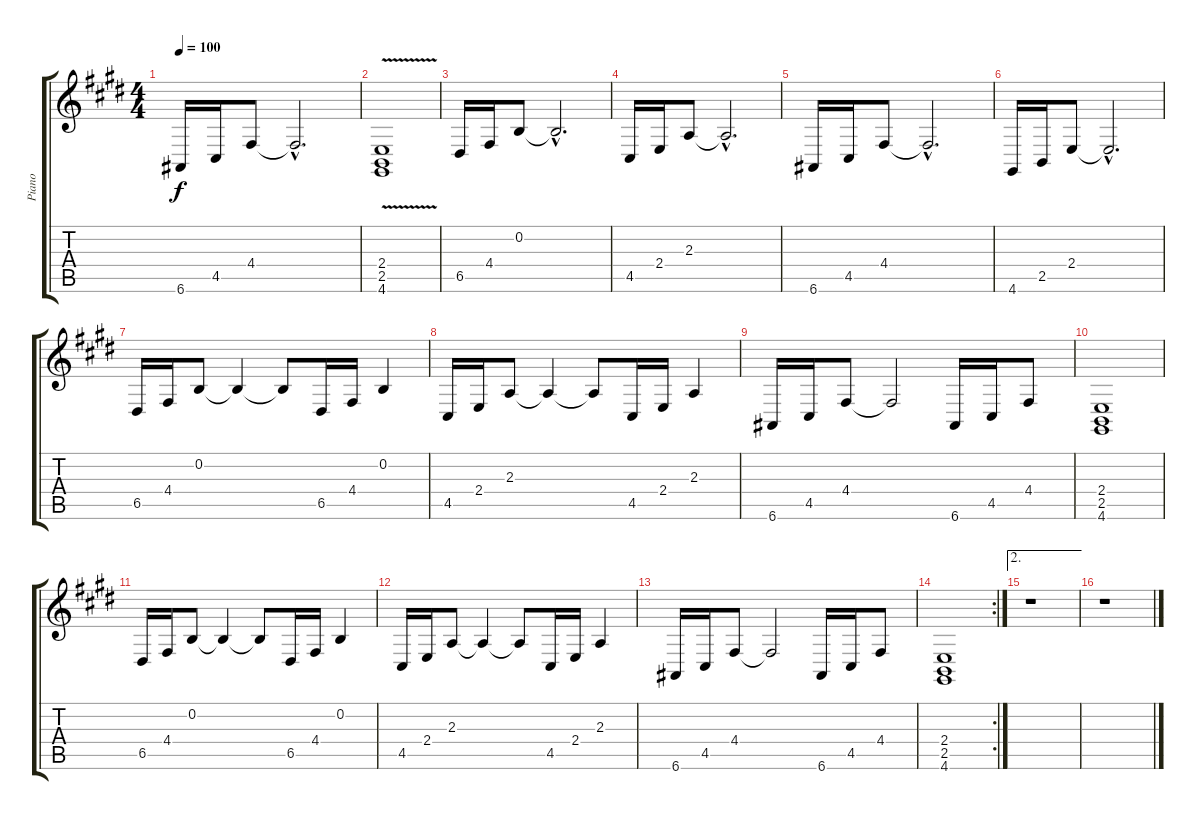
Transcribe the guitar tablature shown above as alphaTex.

\track ("Piano" "Piano") {instrument acousticgrandpiano}
\staff {score tabs}
\tuning (E4 B3 G3 D3 A2 E2) {hide}
\ts (4 4)
\tempo 100
\clef g2
\ks e
6.6.16{dy f} 4.5.16 4.4.8 4.4{hac t}.2{d} |
(2.4{v} 2.5{v} 4.6).1 |
6.5.16 4.4.16 0.2.8 0.2{hac t}.2{d} |
4.5.16 2.4.16 2.3.8 2.3{hac t}.2{d} |
6.6.16 4.5.16 4.4.8 4.4{hac t}.2{d} |
4.6.16 2.5.16 2.4.8 2.4{hac t}.2{d} |
6.5.16 4.4.16 0.2.8 0.2{t}.4 0.2{t}.8 6.5.16 4.4.16 0.2.4 |
4.5.16 2.4.16 2.3.8 2.3{t}.4 2.3{t}.8 4.5.16 2.4.16 2.3.4 |
6.6.16 4.5.16 4.4.8 4.4{t}.2 6.6.16 4.5.16 4.4.8 |
(2.4 2.5 4.6).1 |
6.5.16 4.4.16 0.2.8 0.2{t}.4 0.2{t}.8 6.5.16 4.4.16 0.2.4 |
4.5.16 2.4.16 2.3.8 2.3{t}.4 2.3{t}.8 4.5.16 2.4.16 2.3.4 |
6.6.16 4.5.16 4.4.8 4.4{t}.2 6.6.16 4.5.16 4.4.8 |
\rc 2
(2.4 2.5 4.6).1 |
\ae 2
r.1 |
r.1
